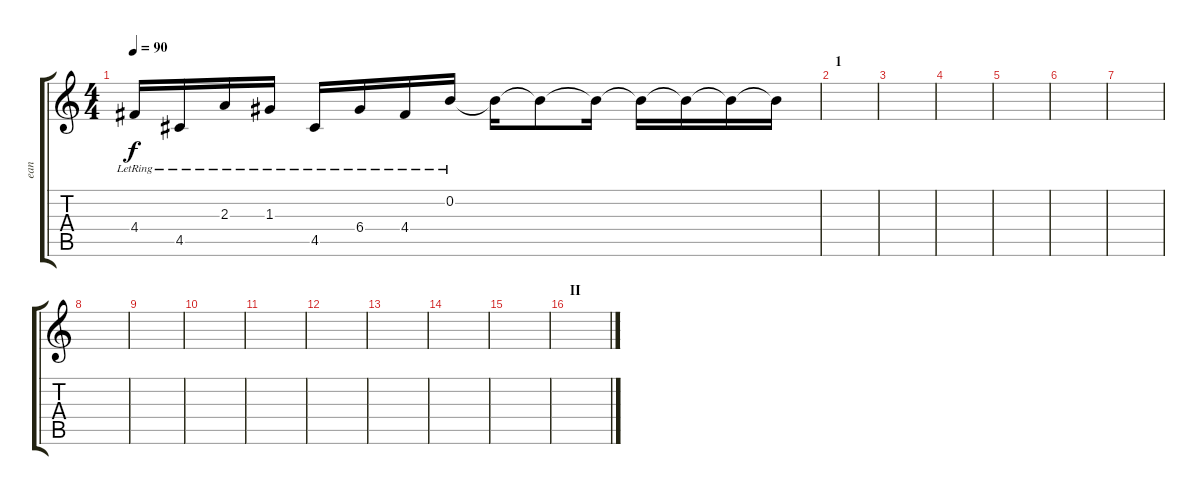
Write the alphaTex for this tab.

\track ("ean II" "ean") {instrument electricguitarjazz}
\staff {score tabs}
\tuning (E4 B3 G3 D3 A2 E2) {hide}
\ts (4 4)
\tempo 90
\clef g2
\ks c
4.4{lr}.16{dy f} 4.5{lr}.16 2.3{lr}.16 1.3{lr}.16 4.5{lr}.16 6.4{lr}.16 4.4{lr}.16 0.2{lr}.16 0.2{t}.16 0.2{t}.8 0.2{t}.16 0.2{t}.16 0.2{t}.16 0.2{t}.16 0.2{t}.16 |
\section ("" "1")
|
|
|
|
|
|
|
|
|
|
|
|
|
|
\section ("" "II")
